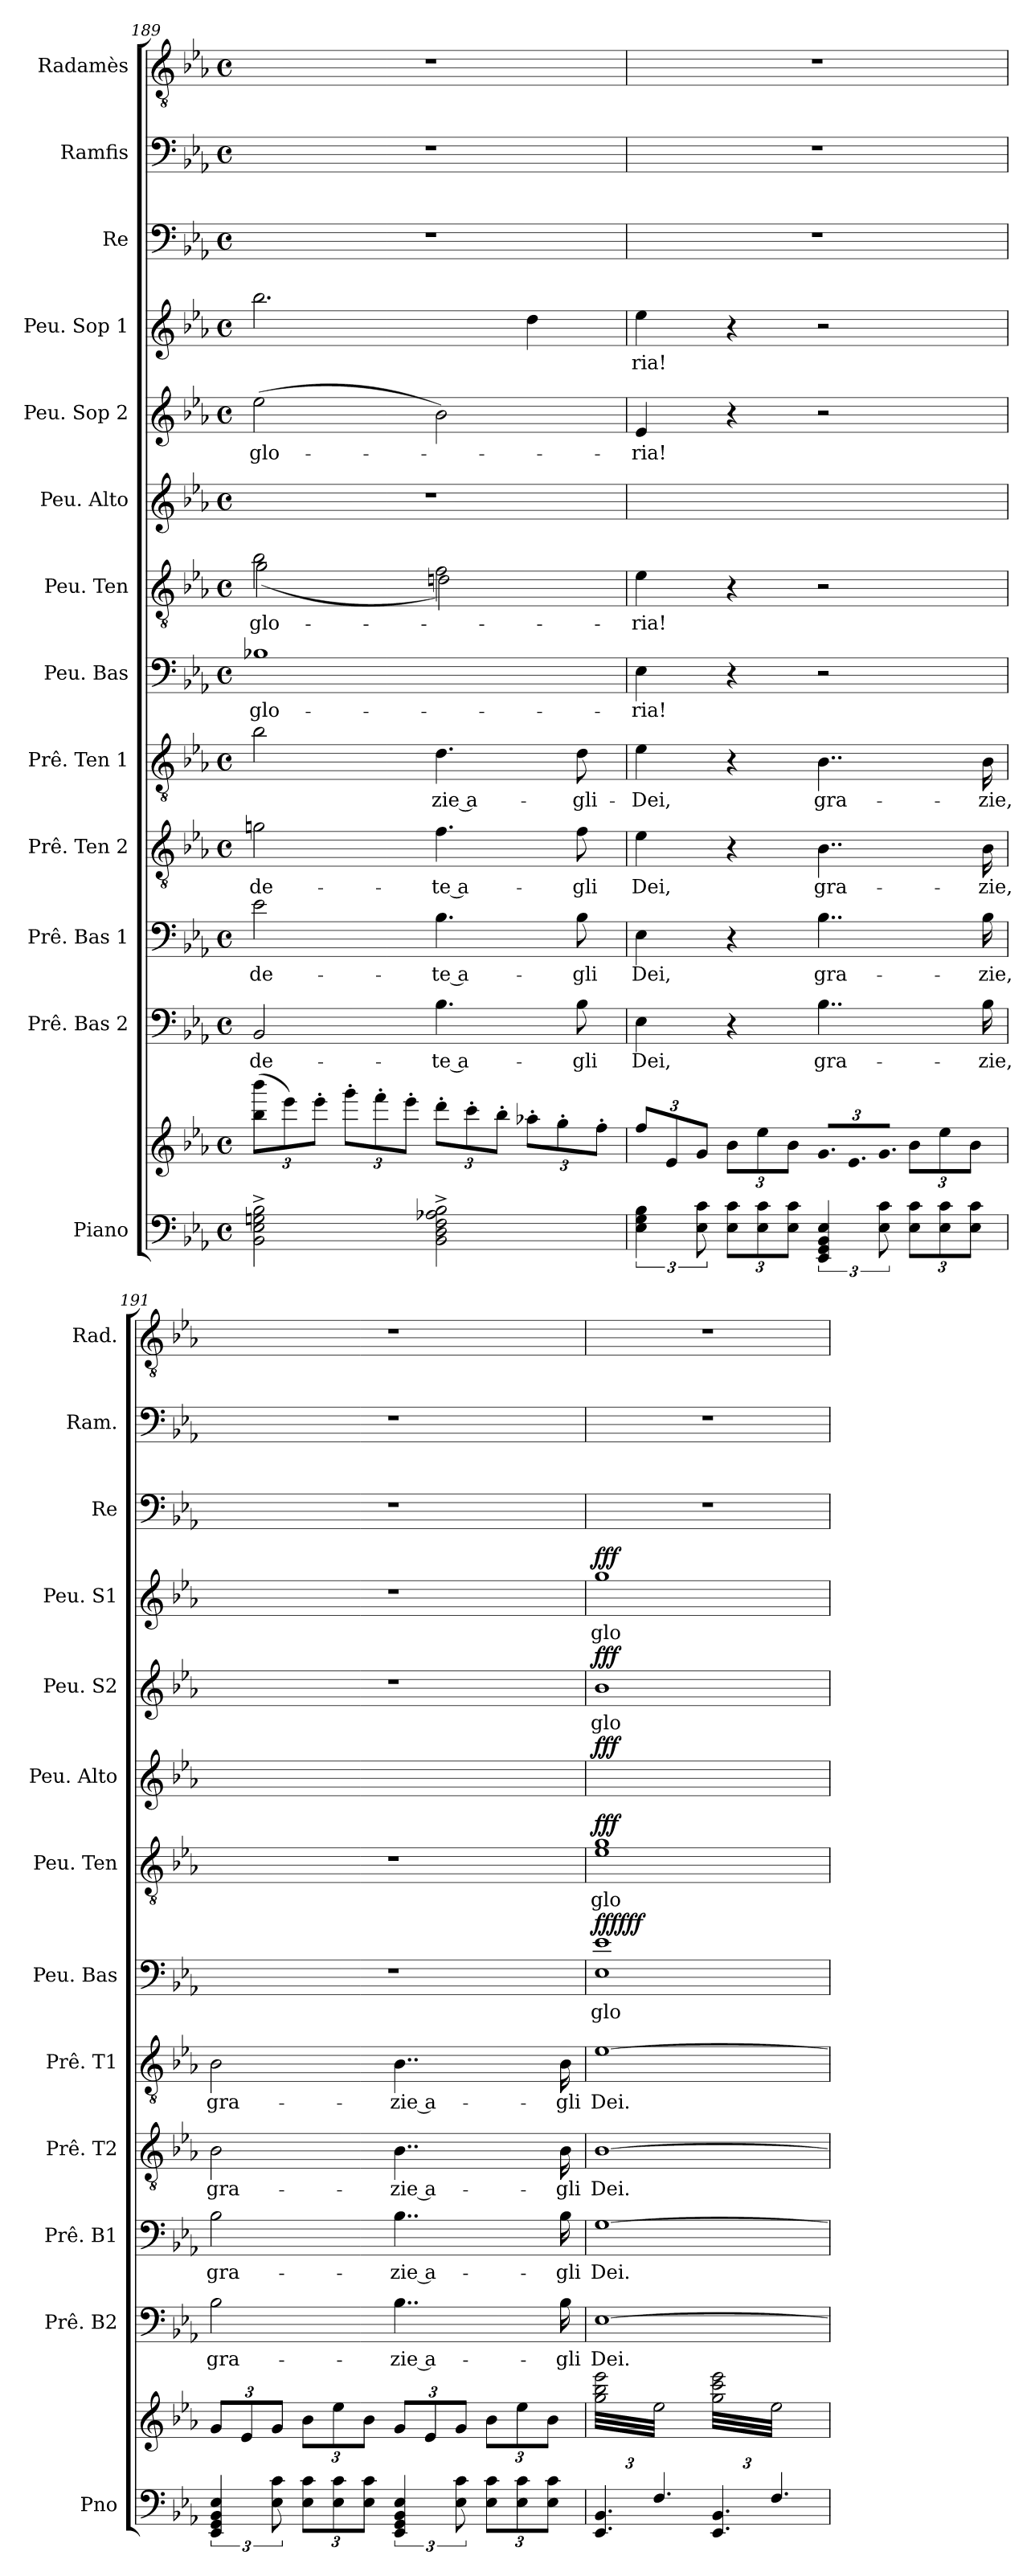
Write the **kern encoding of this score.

**kern	**kern	**kern	**text	**kern	**text	**kern	**text	**kern	**text	**kern	**text	**dynam	**kern	**text	**dynam	**kern	**dynam	**kern	**text	**dynam	**kern	**text	**dynam	**kern	**kern	**kern
*part13	*part13	*part12	*part12	*part11	*part11	*part10	*part10	*part9	*part9	*part8	*part8	*part8	*part7	*part7	*part7	*part6	*part6	*part5	*part5	*part5	*part4	*part4	*part4	*part3	*part2	*part1
*staff14	*staff13	*staff12	*staff12	*staff11	*staff11	*staff10	*staff10	*staff9	*staff9	*staff8	*staff8	*staff8	*staff7	*staff7	*staff7	*staff6	*staff6	*staff5	*staff5	*staff5	*staff4	*staff4	*staff4	*staff3	*staff2	*staff1
*I"Piano	*	*I"Prê. Bas 2	*	*I"Prê. Bas 1	*	*I"Prê. Ten 2	*	*I"Prê. Ten 1	*	*I"Peu. Bas	*	*	*I"Peu. Ten	*	*	*I"Peu. Alto	*	*I"Peu. Sop 2	*	*	*I"Peu. Sop 1	*	*	*I"Re	*I"Ramfis	*I"Radamès
*I'Pno	*	*I'Prê. B2	*	*I'Prê. B1	*	*I'Prê. T2	*	*I'Prê. T1	*	*I'Peu. Bas	*	*	*I'Peu. Ten	*	*	*I'Peu. Alto	*	*I'Peu. S2	*	*	*I'Peu. S1	*	*	*I'Re	*I'Ram.	*I'Rad.
*clefF4	*clefG2	*clefF4	*	*clefF4	*	*clefGv2	*	*clefGv2	*	*clefF4	*	*	*clefGv2	*	*	*clefG2	*	*clefG2	*	*	*clefG2	*	*	*clefF4	*clefF4	*clefGv2
*k[b-e-a-]	*k[b-e-a-]	*k[b-e-a-]	*	*k[b-e-a-]	*	*k[b-e-a-]	*	*k[b-e-a-]	*	*k[b-e-a-]	*	*	*k[b-e-a-]	*	*	*k[b-e-a-]	*	*k[b-e-a-]	*	*	*k[b-e-a-]	*	*	*k[b-e-a-]	*k[b-e-a-]	*k[b-e-a-]
*M4/4	*M4/4	*M4/4	*	*M4/4	*	*M4/4	*	*M4/4	*	*M4/4	*	*	*M4/4	*	*	*M4/4	*	*M4/4	*	*	*M4/4	*	*	*M4/4	*M4/4	*M4/4
*met(c)	*met(c)	*met(c)	*	*met(c)	*	*met(c)	*	*met(c)	*	*met(c)	*	*	*met(c)	*	*	*met(c)	*	*met(c)	*	*	*met(c)	*	*	*met(c)	*met(c)	*met(c)
*	*Xbrackettup	*	*	*	*	*	*	*	*	*	*	*	*	*	*	*	*	*	*	*	*	*	*	*	*	*
=189	=189	=189	=189	=189	=189	=189	=189	=189	=189	=189	=189	=189	=189	=189	=189	=189	=189	=189	=189	=189	=189	=189	=189	=189	=189	=189
!	!	!	!LO:LY:b:color=#0055FF	!	!LO:LY:b:color=#0055FF	!	!LO:LY:b:color=#0055FF	!	!	!	!LO:LY:b:color=#0055FF	!	!	!LO:LY:b:color=#0055FF	!	!	!	!	!LO:LY:b:color=#0055FF	!	!	!	!	!	!	!
*	*	*	*	*	*	*	*	*	*	*	*	*	*^	*	*	*	*	*	*	*	*	*	*	*	*	*
2BB-\^ 2E-\^ 2Gn\^ 2B-\^	(>12bb-\ 12bbb-\L	2BB-/	-de-	2e-\	-de-	2gn\	-de-	2b-\	.	1B-X	glo-	.	2b-\	(>2g\	glo-	.	1r	.	(>2ee-\	glo-	.	2.bb-\	.	.	1r	1r	1r
.	12eee-\)	.	.	.	.	.	.	.	.	.	.	.	.	.	.	.	.	.	.	.	.	.	.	.	.	.	.
.	12eee-'\J	.	.	.	.	.	.	.	.	.	.	.	.	.	.	.	.	.	.	.	.	.	.	.	.	.	.
.	12ggg'\L	.	.	.	.	.	.	.	.	.	.	.	.	.	.	.	.	.	.	.	.	.	.	.	.	.	.
.	12fff'\	.	.	.	.	.	.	.	.	.	.	.	.	.	.	.	.	.	.	.	.	.	.	.	.	.	.
.	12eee-'\J	.	.	.	.	.	.	.	.	.	.	.	.	.	.	.	.	.	.	.	.	.	.	.	.	.	.
!	!	!	!LO:LY:b:color=#0055FF	!	!LO:LY:b:color=#0055FF	!	!LO:LY:b:color=#0055FF	!	!LO:LY:b:color=#0055FF	!	!	!	!	!	!	!	!	!	!	!	!	!	!	!	!	!	!
2BB-\^ 2D\^ 2F\^ 2A-X\^ 2B-\^	12ddd'\L	4.B-\	te a-	4.B-\	te a-	4.f\	te a-	4.d\	-zie a-	.	.	.	2f\	2dn\)	.	.	.	.	2b-\)	.	.	.	.	.	.	.	.
.	12ccc'\	.	.	.	.	.	.	.	.	.	.	.	.	.	.	.	.	.	.	.	.	.	.	.	.	.	.
.	12bb-'\J	.	.	.	.	.	.	.	.	.	.	.	.	.	.	.	.	.	.	.	.	.	.	.	.	.	.
.	12aa-X'\L	.	.	.	.	.	.	.	.	.	.	.	.	.	.	.	.	.	.	.	.	4dd\	.	.	.	.	.
.	12gg'\	.	.	.	.	.	.	.	.	.	.	.	.	.	.	.	.	.	.	.	.	.	.	.	.	.	.
!	!	!	!LO:LY:b:color=#0055FF	!	!LO:LY:b:color=#0055FF	!	!LO:LY:b:color=#0055FF	!	!LO:LY:b:color=#0055FF	!	!	!	!	!	!	!	!	!	!	!	!	!	!	!	!	!	!
.	.	8B-\	-gli	8B-\	-gli	8f\	-gli	8d\	-gli-	.	.	.	.	.	.	.	.	.	.	.	.	.	.	.	.	.	.
.	12ff'\J	.	.	.	.	.	.	.	.	.	.	.	.	.	.	.	.	.	.	.	.	.	.	.	.	.	.
*	*	*	*	*	*	*	*	*	*	*	*	*	*v	*v	*	*	*	*	*	*	*	*	*	*	*	*	*
!!LO:PB:g=z
=190	=190	=190	=190	=190	=190	=190	=190	=190	=190	=190	=190	=190	=190	=190	=190	=190	=190	=190	=190	=190	=190	=190	=190	=190	=190	=190
!	!	!	!LO:LY:b:color=#0055FF	!	!LO:LY:b:color=#0055FF	!	!LO:LY:b:color=#0055FF	!	!LO:LY:b:color=#0055FF	!	!LO:LY:b:color=#0055FF	!	!	!LO:LY:b:color=#0055FF	!	!	!	!	!LO:LY:b:color=#0055FF	!	!	!LO:LY:b:color=#AA0000	!	!	!	!
6E-\ 6G\ 6B-\	12ff/L	4E-\	Dei,	4E-\	Dei,	4e-\	Dei,	4e-\	-Dei,	4E-\	-ria!	.	4e-\	-ria!	.	1ryy	.	4e-/	-ria!	.	4ee-\	-ria!	.	1r	1r	1r
.	12e-/	.	.	.	.	.	.	.	.	.	.	.	.	.	.	.	.	.	.	.	.	.	.	.	.	.
12E-\ 12c\	12g/J	.	.	.	.	.	.	.	.	.	.	.	.	.	.	.	.	.	.	.	.	.	.	.	.	.
*Xbrackettup	*	*	*	*	*	*	*	*	*	*	*	*	*	*	*	*	*	*	*	*	*	*	*	*	*	*
12E-\ 12c\L	12b-\L	4r	.	4r	.	4r	.	4r	.	4r	.	.	4r	.	.	.	.	4r	.	.	4r	.	.	.	.	.
12E-\ 12c\	12ee-\	.	.	.	.	.	.	.	.	.	.	.	.	.	.	.	.	.	.	.	.	.	.	.	.	.
12E-\ 12c\J	12b-\J	.	.	.	.	.	.	.	.	.	.	.	.	.	.	.	.	.	.	.	.	.	.	.	.	.
*brackettup	*	*	*	*	*	*	*	*	*	*	*	*	*	*	*	*	*	*	*	*	*	*	*	*	*	*
!	!LO:N:vis=8.	!	!LO:LY:b:color=#0055FF	!	!LO:LY:b:color=#0055FF	!	!LO:LY:b:color=#0055FF	!	!LO:LY:b:color=#0055FF	!	!	!	!	!	!	!	!	!	!	!	!	!	!	!	!	!
6EE-/ 6GG/ 6BB-/ 6E-/	12g/L	4..B-\	gra-	4..B-\	gra-	4..B-\	gra-	4..B-\	gra-	2r	.	.	2r	.	.	.	.	2r	.	.	2r	.	.	.	.	.
!	!LO:N:vis=8.	!	!	!	!	!	!	!	!	!	!	!	!	!	!	!	!	!	!	!	!	!	!	!	!	!
.	12e-/	.	.	.	.	.	.	.	.	.	.	.	.	.	.	.	.	.	.	.	.	.	.	.	.	.
!	!LO:N:vis=8.	!	!	!	!	!	!	!	!	!	!	!	!	!	!	!	!	!	!	!	!	!	!	!	!	!
12E-\ 12c\	12g/J	.	.	.	.	.	.	.	.	.	.	.	.	.	.	.	.	.	.	.	.	.	.	.	.	.
*Xbrackettup	*	*	*	*	*	*	*	*	*	*	*	*	*	*	*	*	*	*	*	*	*	*	*	*	*	*
12E-\ 12c\L	12b-\L	.	.	.	.	.	.	.	.	.	.	.	.	.	.	.	.	.	.	.	.	.	.	.	.	.
12E-\ 12c\	12ee-\	.	.	.	.	.	.	.	.	.	.	.	.	.	.	.	.	.	.	.	.	.	.	.	.	.
12E-\ 12c\J	12b-\J	.	.	.	.	.	.	.	.	.	.	.	.	.	.	.	.	.	.	.	.	.	.	.	.	.
!	!	!	!LO:LY:b:color=#0055FF	!	!LO:LY:b:color=#0055FF	!	!LO:LY:b:color=#0055FF	!	!LO:LY:b:color=#0055FF	!	!	!	!	!	!	!	!	!	!	!	!	!	!	!	!	!
.	.	16B-\	-zie,	16B-\	-zie,	16B-\	-zie,	16B-\	-zie,	.	.	.	.	.	.	.	.	.	.	.	.	.	.	.	.	.
=191	=191	=191	=191	=191	=191	=191	=191	=191	=191	=191	=191	=191	=191	=191	=191	=191	=191	=191	=191	=191	=191	=191	=191	=191	=191	=191
*brackettup	*	*	*	*	*	*	*	*	*	*	*	*	*	*	*	*	*	*	*	*	*	*	*	*	*	*
!	!	!	!LO:LY:b:color=#0055FF	!	!LO:LY:b:color=#0055FF	!	!LO:LY:b:color=#0055FF	!	!LO:LY:b:color=#0055FF	!	!	!	!	!	!	!	!	!	!	!	!	!	!	!	!	!
6EE-/ 6GG/ 6BB-/ 6E-/	12g/L	2B-\	gra-	2B-\	gra-	2B-\	gra-	2B-\	gra-	1r	.	.	1r	.	.	1ryy	.	1r	.	.	1r	.	.	1r	1r	1r
.	12e-/	.	.	.	.	.	.	.	.	.	.	.	.	.	.	.	.	.	.	.	.	.	.	.	.	.
12E-\ 12c\	12g/J	.	.	.	.	.	.	.	.	.	.	.	.	.	.	.	.	.	.	.	.	.	.	.	.	.
*Xbrackettup	*	*	*	*	*	*	*	*	*	*	*	*	*	*	*	*	*	*	*	*	*	*	*	*	*	*
12E-\ 12c\L	12b-\L	.	.	.	.	.	.	.	.	.	.	.	.	.	.	.	.	.	.	.	.	.	.	.	.	.
12E-\ 12c\	12ee-\	.	.	.	.	.	.	.	.	.	.	.	.	.	.	.	.	.	.	.	.	.	.	.	.	.
12E-\ 12c\J	12b-\J	.	.	.	.	.	.	.	.	.	.	.	.	.	.	.	.	.	.	.	.	.	.	.	.	.
*brackettup	*	*	*	*	*	*	*	*	*	*	*	*	*	*	*	*	*	*	*	*	*	*	*	*	*	*
!	!	!	!LO:LY:b:color=#0055FF	!	!LO:LY:b:color=#0055FF	!	!LO:LY:b:color=#0055FF	!	!LO:LY:b:color=#0055FF	!	!	!	!	!	!	!	!	!	!	!	!	!	!	!	!	!
6EE-/ 6GG/ 6BB-/ 6E-/	12g/L	4..B-\	zie a-	4..B-\	zie a-	4..B-\	zie a-	4..B-\	zie a-	.	.	.	.	.	.	.	.	.	.	.	.	.	.	.	.	.
.	12e-/	.	.	.	.	.	.	.	.	.	.	.	.	.	.	.	.	.	.	.	.	.	.	.	.	.
12E-\ 12c\	12g/J	.	.	.	.	.	.	.	.	.	.	.	.	.	.	.	.	.	.	.	.	.	.	.	.	.
*Xbrackettup	*	*	*	*	*	*	*	*	*	*	*	*	*	*	*	*	*	*	*	*	*	*	*	*	*	*
12E-\ 12c\L	12b-\L	.	.	.	.	.	.	.	.	.	.	.	.	.	.	.	.	.	.	.	.	.	.	.	.	.
12E-\ 12c\	12ee-\	.	.	.	.	.	.	.	.	.	.	.	.	.	.	.	.	.	.	.	.	.	.	.	.	.
12E-\ 12c\J	12b-\J	.	.	.	.	.	.	.	.	.	.	.	.	.	.	.	.	.	.	.	.	.	.	.	.	.
!	!	!	!LO:LY:b:color=#0055FF	!	!LO:LY:b:color=#0055FF	!	!LO:LY:b:color=#0055FF	!	!LO:LY:b:color=#0055FF	!	!	!	!	!	!	!	!	!	!	!	!	!	!	!	!	!
.	.	16B-\	-gli	16B-\	-gli	16B-\	-gli	16B-\	-gli	.	.	.	.	.	.	.	.	.	.	.	.	.	.	.	.	.
=192	=192	=192	=192	=192	=192	=192	=192	=192	=192	=192	=192	=192	=192	=192	=192	=192	=192	=192	=192	=192	=192	=192	=192	=192	=192	=192
!	!	!	!LO:LY:b:color=#0055FF	!	!LO:LY:b:color=#0055FF	!	!LO:LY:b:color=#0055FF	!	!LO:LY:b:color=#0055FF	!	!LO:LY:b:color=#0055FF	!	!	!LO:LY:b:color=#0055FF	!	!	!	!	!	!	!	!	!	!	!	!
*	*	*	*	*	*	*	*	*	*	*^	*	*	*^	*	*	*	*	*	*	*	*	*	*	*	*	*
!	!	!	!	!	!	!	!	!	!	!	!	!	!LO:DY:a	!	!	!LO:LY:b:color=#0055FF	!	!	!	!	!LO:LY:b:color=#0055FF	!	!	!LO:LY:b:color=#AA0000	!	!	!	!
!	!	!	!	!	!	!	!	!	!	!	!	!	!LO:DY:n=1:a	!	!	!	!LO:DY:a	!	!LO:DY:a	!	!	!LO:DY:a	!	!	!LO:DY:a	!	!	!
*	*tremolo	*	*	*	*	*	*	*	*	*	*	*	*	*	*	*	*	*	*	*	*	*	*	*	*	*	*	*
6.EE-/ 6.BB-/	(>32gg\ 32bb-\ 32eee-\LLL	[1E-	Dei.	[1G	Dei.	[1B-	Dei.	[1e-	Dei.	1e-	1E-	glo-	fff fff	1g	1e-	glo-	fff	1ryy	fff	1b-	glo-	fff	1gg	glo-	fff	1r	1r	1r
.	32ee-\	.	.	.	.	.	.	.	.	.	.	.	.	.	.	.	.	.	.	.	.	.	.	.	.	.	.	.
.	32gg\ 32bb-\ 32eee-\	.	.	.	.	.	.	.	.	.	.	.	.	.	.	.	.	.	.	.	.	.	.	.	.	.	.	.
.	32ee-\	.	.	.	.	.	.	.	.	.	.	.	.	.	.	.	.	.	.	.	.	.	.	.	.	.	.	.
.	32gg\ 32bb-\ 32eee-\	.	.	.	.	.	.	.	.	.	.	.	.	.	.	.	.	.	.	.	.	.	.	.	.	.	.	.
.	32ee-\	.	.	.	.	.	.	.	.	.	.	.	.	.	.	.	.	.	.	.	.	.	.	.	.	.	.	.
.	32gg\ 32bb-\ 32eee-\	.	.	.	.	.	.	.	.	.	.	.	.	.	.	.	.	.	.	.	.	.	.	.	.	.	.	.
.	32ee-\	.	.	.	.	.	.	.	.	.	.	.	.	.	.	.	.	.	.	.	.	.	.	.	.	.	.	.
6.F/	32gg\ 32bb-\ 32eee-\	.	.	.	.	.	.	.	.	.	.	.	.	.	.	.	.	.	.	.	.	.	.	.	.	.	.	.
.	32ee-\	.	.	.	.	.	.	.	.	.	.	.	.	.	.	.	.	.	.	.	.	.	.	.	.	.	.	.
.	32gg\ 32bb-\ 32eee-\	.	.	.	.	.	.	.	.	.	.	.	.	.	.	.	.	.	.	.	.	.	.	.	.	.	.	.
.	32ee-\	.	.	.	.	.	.	.	.	.	.	.	.	.	.	.	.	.	.	.	.	.	.	.	.	.	.	.
.	32gg\ 32bb-\ 32eee-\	.	.	.	.	.	.	.	.	.	.	.	.	.	.	.	.	.	.	.	.	.	.	.	.	.	.	.
.	32ee-\	.	.	.	.	.	.	.	.	.	.	.	.	.	.	.	.	.	.	.	.	.	.	.	.	.	.	.
.	32gg\ 32bb-\ 32eee-\	.	.	.	.	.	.	.	.	.	.	.	.	.	.	.	.	.	.	.	.	.	.	.	.	.	.	.
.	32ee-\JJJ	.	.	.	.	.	.	.	.	.	.	.	.	.	.	.	.	.	.	.	.	.	.	.	.	.	.	.
6.EE-/ 6.BB-/	32gg\ 32ccc\ 32eee-\LLL	.	.	.	.	.	.	.	.	.	.	.	.	.	.	.	.	.	.	.	.	.	.	.	.	.	.	.
.	32ee-\)	.	.	.	.	.	.	.	.	.	.	.	.	.	.	.	.	.	.	.	.	.	.	.	.	.	.	.
.	32gg\ 32ccc\ 32eee-\	.	.	.	.	.	.	.	.	.	.	.	.	.	.	.	.	.	.	.	.	.	.	.	.	.	.	.
.	32ee-\)	.	.	.	.	.	.	.	.	.	.	.	.	.	.	.	.	.	.	.	.	.	.	.	.	.	.	.
.	32gg\ 32ccc\ 32eee-\	.	.	.	.	.	.	.	.	.	.	.	.	.	.	.	.	.	.	.	.	.	.	.	.	.	.	.
.	32ee-\)	.	.	.	.	.	.	.	.	.	.	.	.	.	.	.	.	.	.	.	.	.	.	.	.	.	.	.
.	32gg\ 32ccc\ 32eee-\	.	.	.	.	.	.	.	.	.	.	.	.	.	.	.	.	.	.	.	.	.	.	.	.	.	.	.
.	32ee-\)	.	.	.	.	.	.	.	.	.	.	.	.	.	.	.	.	.	.	.	.	.	.	.	.	.	.	.
6.F/	32gg\ 32ccc\ 32eee-\	.	.	.	.	.	.	.	.	.	.	.	.	.	.	.	.	.	.	.	.	.	.	.	.	.	.	.
.	32ee-\)	.	.	.	.	.	.	.	.	.	.	.	.	.	.	.	.	.	.	.	.	.	.	.	.	.	.	.
.	32gg\ 32ccc\ 32eee-\	.	.	.	.	.	.	.	.	.	.	.	.	.	.	.	.	.	.	.	.	.	.	.	.	.	.	.
.	32ee-\)	.	.	.	.	.	.	.	.	.	.	.	.	.	.	.	.	.	.	.	.	.	.	.	.	.	.	.
.	32gg\ 32ccc\ 32eee-\	.	.	.	.	.	.	.	.	.	.	.	.	.	.	.	.	.	.	.	.	.	.	.	.	.	.	.
.	32ee-\)	.	.	.	.	.	.	.	.	.	.	.	.	.	.	.	.	.	.	.	.	.	.	.	.	.	.	.
.	32gg\ 32ccc\ 32eee-\	.	.	.	.	.	.	.	.	.	.	.	.	.	.	.	.	.	.	.	.	.	.	.	.	.	.	.
.	32ee-\)JJJ	.	.	.	.	.	.	.	.	.	.	.	.	.	.	.	.	.	.	.	.	.	.	.	.	.	.	.
*	*Xtremolo	*	*	*	*	*	*	*	*	*	*	*	*	*	*	*	*	*	*	*	*	*	*	*	*	*	*	*
.	.	.	.	.	.	.	.	.	.	.	.	.	.	.	.	.	.	.	.	.	.	.	.	.	.	.	.	.
.	.	.	.	.	.	.	.	.	.	.	.	.	.	.	.	.	.	.	.	.	.	.	.	.	.	.	.	.
.	.	.	.	.	.	.	.	.	.	.	.	.	.	.	.	.	.	.	.	.	.	.	.	.	.	.	.	.
.	.	.	.	.	.	.	.	.	.	.	.	.	.	.	.	.	.	.	.	.	.	.	.	.	.	.	.	.
.	.	.	.	.	.	.	.	.	.	.	.	.	.	.	.	.	.	.	.	.	.	.	.	.	.	.	.	.
.	.	.	.	.	.	.	.	.	.	.	.	.	.	.	.	.	.	.	.	.	.	.	.	.	.	.	.	.
.	.	.	.	.	.	.	.	.	.	.	.	.	.	.	.	.	.	.	.	.	.	.	.	.	.	.	.	.
.	.	.	.	.	.	.	.	.	.	.	.	.	.	.	.	.	.	.	.	.	.	.	.	.	.	.	.	.
*	*	*	*	*	*	*	*	*	*	*v	*v	*	*	*	*	*	*	*	*	*	*	*	*	*	*	*	*	*
*	*	*	*	*	*	*	*	*	*	*	*	*	*v	*v	*	*	*	*	*	*	*	*	*	*	*	*	*
=	=	=	=	=	=	=	=	=	=	=	=	=	=	=	=	=	=	=	=	=	=	=	=	=	=	=
*-	*-	*-	*-	*-	*-	*-	*-	*-	*-	*-	*-	*-	*-	*-	*-	*-	*-	*-	*-	*-	*-	*-	*-	*-	*-	*-
